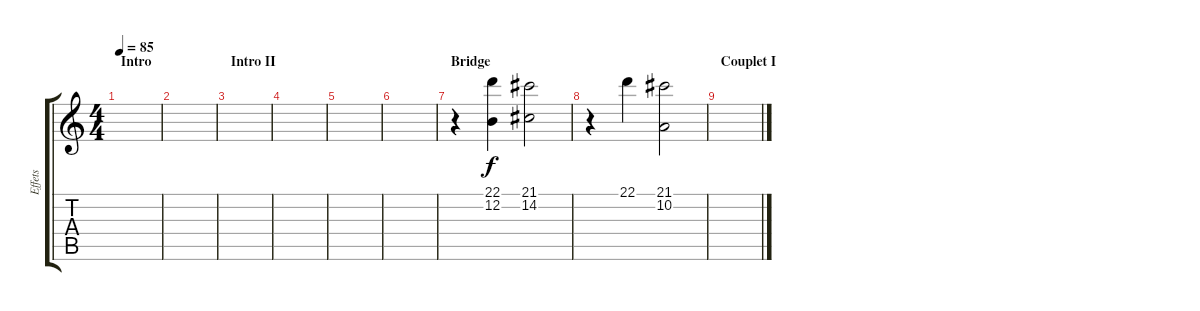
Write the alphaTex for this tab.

\track ("Effets" "Effets") {instrument churchorgan}
\staff {score tabs}
\tuning (E4 B3 G3 D3 A2 E2) {hide}
\ts (4 4)
\section ("" "Intro")
\tempo 85
\clef g2
\ks c
|
|
\section ("" "Intro II")
|
|
|
|
\section ("" "Bridge")
r.4 (22.1 12.2).4 (21.1 14.2).2 |
r.4 22.1.4 (21.1 10.2).2 |
\section ("" "Couplet I")
